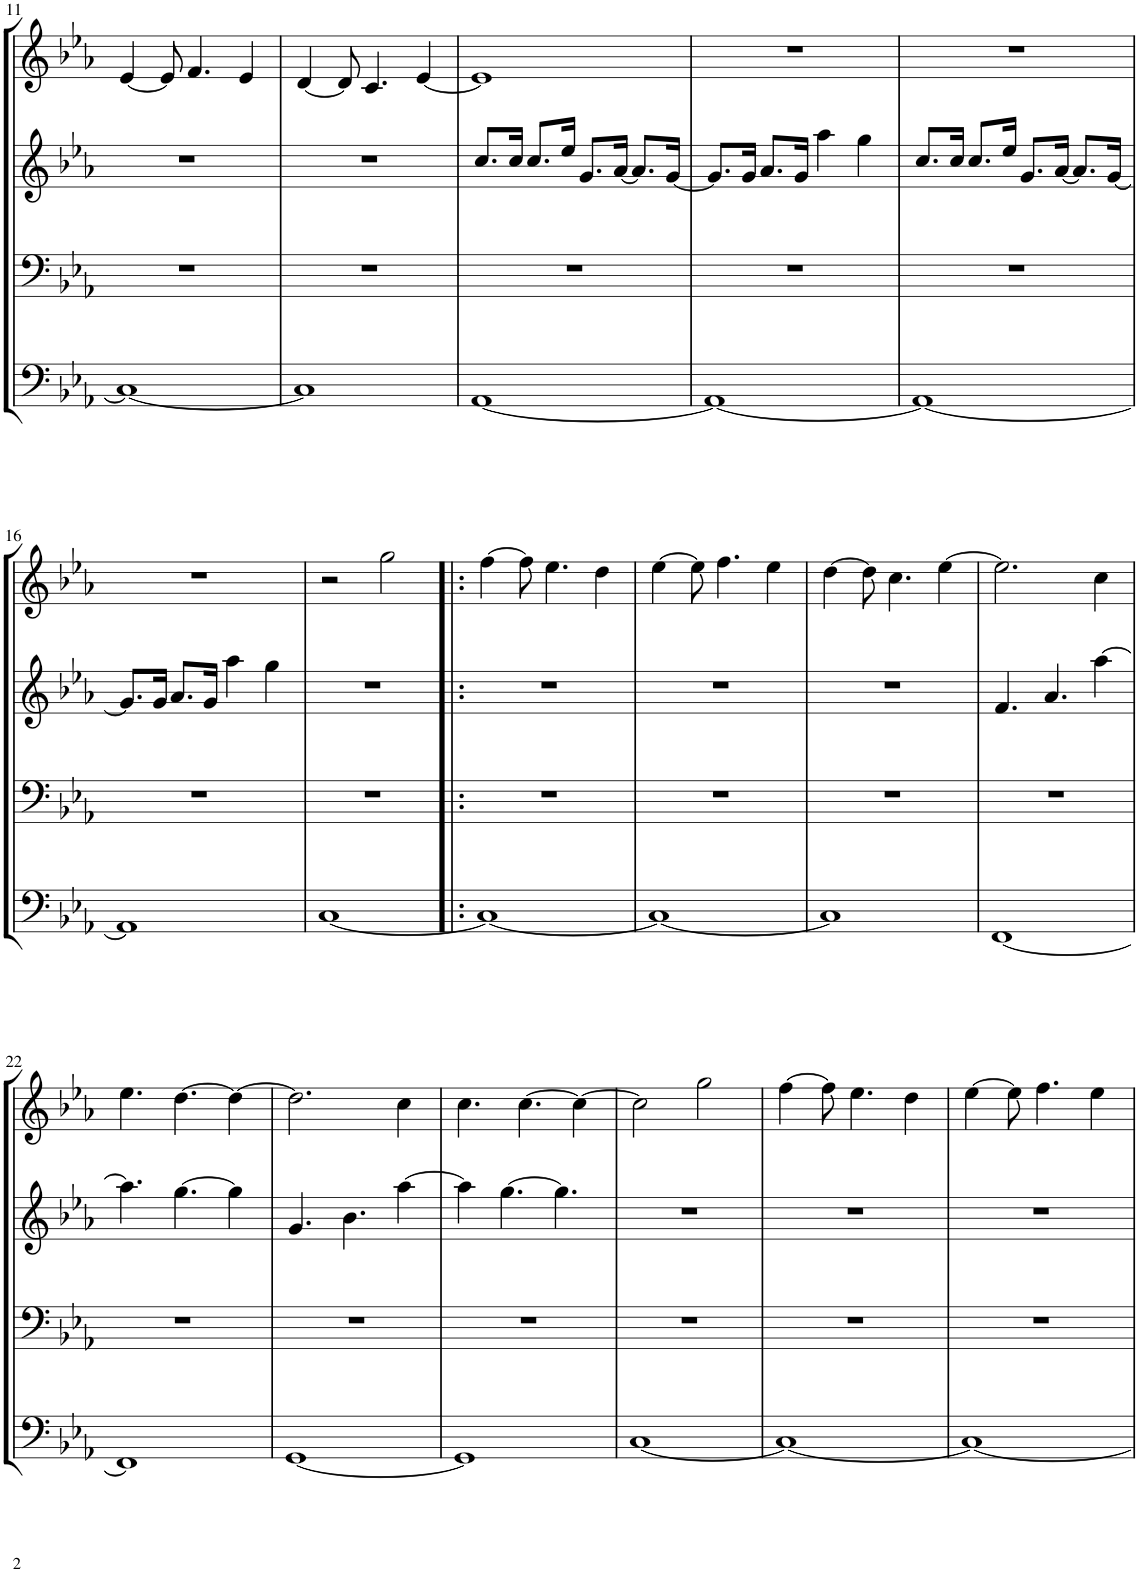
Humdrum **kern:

**kern	**kern	**kern	**kern
*part4	*part3	*part2	*part1
*staff4	*staff3	*staff2	*staff1
*I"Tuba	*I"Trombone	*I"Bb Trumpet 2	*I"Bb Trumpet 1
*I'Tba	*I'Trb	*I'Tpt	*I'Tpt
!!LO:PB:g=z
*clefF4	*clefF4	*clefG2	*clefG2
*	*	*ITrd1c2	*ITrd1c2
*k[b-e-a-]	*k[b-e-a-]	*k[b-e-a-]	*k[b-e-a-]
*M4/4	*M4/4	*M4/4	*M4/4
=11	=11	=11	=11
1C_	1r	1r	[4e-/
.	.	.	8e-/]
.	.	.	4.f/
.	.	.	4e-/
=12	=12	=12	=12
1C]	1r	1r	[4d/
.	.	.	8d/]
.	.	.	4.c/
.	.	.	[4e-/
=13	=13	=13	=13
[1AA-	1r	8.cc/L	1e-]
.	.	16cc/Jk	.
.	.	8.cc/L	.
.	.	16ee-/Jk	.
.	.	8.g/L	.
.	.	[16a-/Jk	.
.	.	8.a-/L]	.
.	.	[16g/Jk	.
=14	=14	=14	=14
1AA-_	1r	8.g/L]	1r
.	.	16g/Jk	.
.	.	8.a-/L	.
.	.	16g/Jk	.
.	.	4aa-\	.
.	.	4gg\	.
=15	=15	=15	=15
1AA-_	1r	8.cc/L	1r
.	.	16cc/Jk	.
.	.	8.cc/L	.
.	.	16ee-/Jk	.
.	.	8.g/L	.
.	.	[16a-/Jk	.
.	.	8.a-/L]	.
.	.	[16g/Jk	.
!!LO:LB:g=z
=16	=16	=16	=16
1AA-]	1r	8.g/L]	1r
.	.	16g/Jk	.
.	.	8.a-/L	.
.	.	16g/Jk	.
.	.	4aa-\	.
.	.	4gg\	.
=17	=17	=17	=17
[1C	1r	1r	2r
.	.	.	2gg\
=18!|:	=18!|:	=18!|:	=18!|:
1C_	1r	1r	[4ff\
.	.	.	8ff\]
.	.	.	4.ee-\
.	.	.	4dd\
=19	=19	=19	=19
1C_	1r	1r	[4ee-\
.	.	.	8ee-\]
.	.	.	4.ff\
.	.	.	4ee-\
=20	=20	=20	=20
1C]	1r	1r	[4dd\
.	.	.	8dd\]
.	.	.	4.cc\
.	.	.	[4ee-\
=21	=21	=21	=21
[1FF	1r	4.f/	2.ee-\]
.	.	4.a-/	.
.	.	[4aa-\	4cc\
!!LO:LB:g=z
=22	=22	=22	=22
1FF]	1r	4.aa-\]	4.ee-\
.	.	[4.gg\	[4.dd\
.	.	4gg\]	4dd\_
=23	=23	=23	=23
[1GG	1r	4.g/	2.dd\]
.	.	4.b-\	.
.	.	[4aa-\	4cc\
=24	=24	=24	=24
1GG]	1r	4aa-\]	4.cc\
.	.	[4.gg\	.
.	.	.	[4.cc\
.	.	4.gg\]	.
.	.	.	4cc\_
=25	=25	=25	=25
[1C	1r	1r	2cc\]
.	.	.	2gg\
=26	=26	=26	=26
1C_	1r	1r	[4ff\
.	.	.	8ff\]
.	.	.	4.ee-\
.	.	.	4dd\
=27	=27	=27	=27
1C_	1r	1r	[4ee-\
.	.	.	8ee-\]
.	.	.	4.ff\
.	.	.	4ee-\
=	=	=	=
*-	*-	*-	*-
